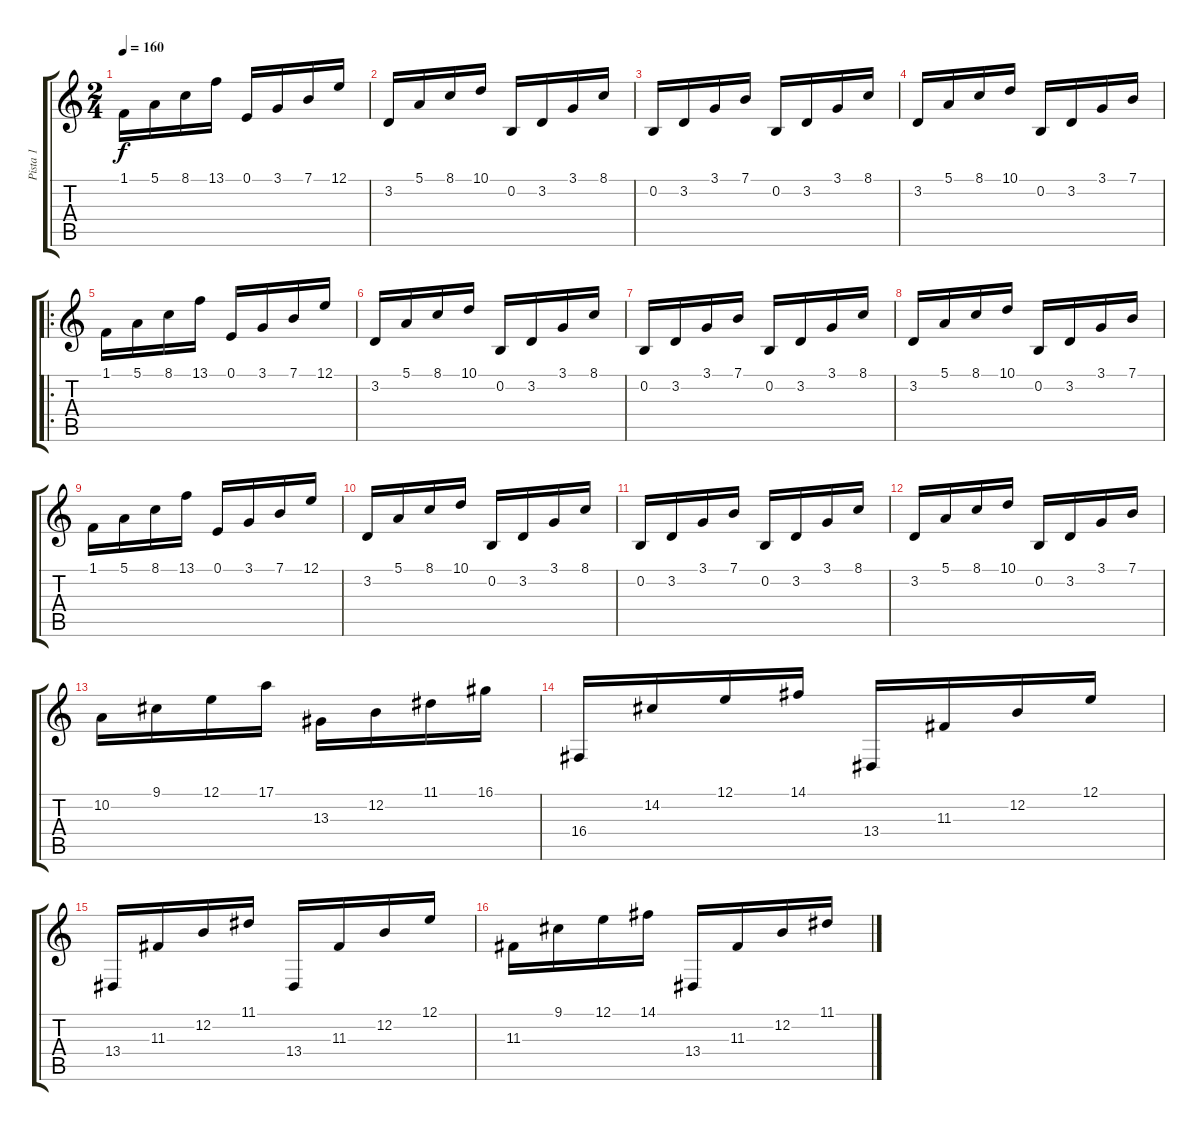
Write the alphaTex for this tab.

\track ("Pista 1" "Pista 1") {instrument acousticgrandpiano}
\staff {score tabs}
\tuning (E4 B3 G3 D2 A2 E2) {hide}
\ts (2 4)
\tempo 160
\clef g2
\ks c
1.1.16{dy f instrument acousticgrandpiano} 5.1.16 8.1.16 13.1.16 0.1.16 3.1.16 7.1.16 12.1.16 |
3.2.16 5.1.16 8.1.16 10.1.16 0.2.16 3.2.16 3.1.16 8.1.16 |
0.2.16 3.2.16 3.1.16 7.1.16 0.2.16 3.2.16 3.1.16 8.1.16 |
3.2.16 5.1.16 8.1.16 10.1.16 0.2.16 3.2.16 3.1.16 7.1.16 |
\ro
1.1.16 5.1.16 8.1.16 13.1.16 0.1.16 3.1.16 7.1.16 12.1.16 |
3.2.16 5.1.16 8.1.16 10.1.16 0.2.16 3.2.16 3.1.16 8.1.16 |
0.2.16 3.2.16 3.1.16 7.1.16 0.2.16 3.2.16 3.1.16 8.1.16 |
3.2.16 5.1.16 8.1.16 10.1.16 0.2.16 3.2.16 3.1.16 7.1.16 |
1.1.16 5.1.16 8.1.16 13.1.16 0.1.16 3.1.16 7.1.16 12.1.16 |
3.2.16 5.1.16 8.1.16 10.1.16 0.2.16 3.2.16 3.1.16 8.1.16 |
0.2.16 3.2.16 3.1.16 7.1.16 0.2.16 3.2.16 3.1.16 8.1.16 |
3.2.16 5.1.16 8.1.16 10.1.16 0.2.16 3.2.16 3.1.16 7.1.16 |
10.2.16 9.1.16 12.1.16 17.1.16 13.3.16 12.2.16 11.1.16 16.1.16 |
16.4.16 14.2.16 12.1.16 14.1.16 13.4.16 11.3.16 12.2.16 12.1.16 |
13.4.16 11.3.16 12.2.16 11.1.16 13.4.16 11.3.16 12.2.16 12.1.16 |
11.3.16 9.1.16 12.1.16 14.1.16 13.4.16 11.3.16 12.2.16 11.1.16
